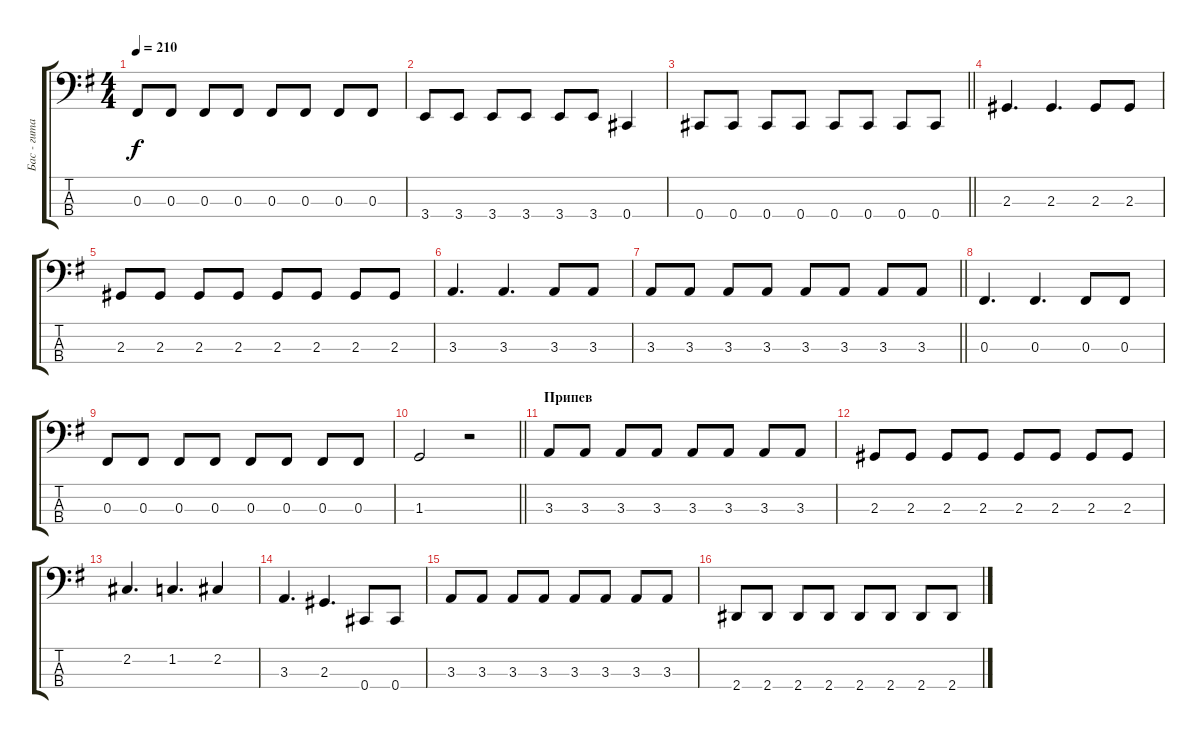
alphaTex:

\track ("Бас - гитара" "Бас - гита") {instrument electricbassfinger}
\staff {score tabs}
\tuning (E2 B1 Gb1 Db1) {hide}
\ts (4 4)
\tempo 210
\clef f4
\ks g
0.3.8{dy f} 0.3.8 0.3.8 0.3.8 0.3.8 0.3.8 0.3.8 0.3.8 |
3.4.8 3.4.8 3.4.8 3.4.8 3.4.8 3.4.8 0.4.4 |
\barLineRight lightlight
0.4.8 0.4.8 0.4.8 0.4.8 0.4.8 0.4.8 0.4.8 0.4.8 |
\section ("" "")
2.3.4{d} 2.3.4{d} 2.3.8 2.3.8 |
2.3.8 2.3.8 2.3.8 2.3.8 2.3.8 2.3.8 2.3.8 2.3.8 |
3.3.4{d} 3.3.4{d} 3.3.8 3.3.8 |
\barLineRight lightlight
3.3.8 3.3.8 3.3.8 3.3.8 3.3.8 3.3.8 3.3.8 3.3.8 |
0.3.4{d} 0.3.4{d} 0.3.8 0.3.8 |
0.3.8 0.3.8 0.3.8 0.3.8 0.3.8 0.3.8 0.3.8 0.3.8 |
\barLineRight lightlight
1.3.2 r.2 |
\section ("" "Припев")
3.3.8 3.3.8 3.3.8 3.3.8 3.3.8 3.3.8 3.3.8 3.3.8 |
2.3.8 2.3.8 2.3.8 2.3.8 2.3.8 2.3.8 2.3.8 2.3.8 |
2.2.4{d} 1.2.4{d} 2.2.4 |
3.3.4{d} 2.3.4{d} 0.4.8 0.4.8 |
3.3.8 3.3.8 3.3.8 3.3.8 3.3.8 3.3.8 3.3.8 3.3.8 |
2.4.8 2.4.8 2.4.8 2.4.8 2.4.8 2.4.8 2.4.8 2.4.8
